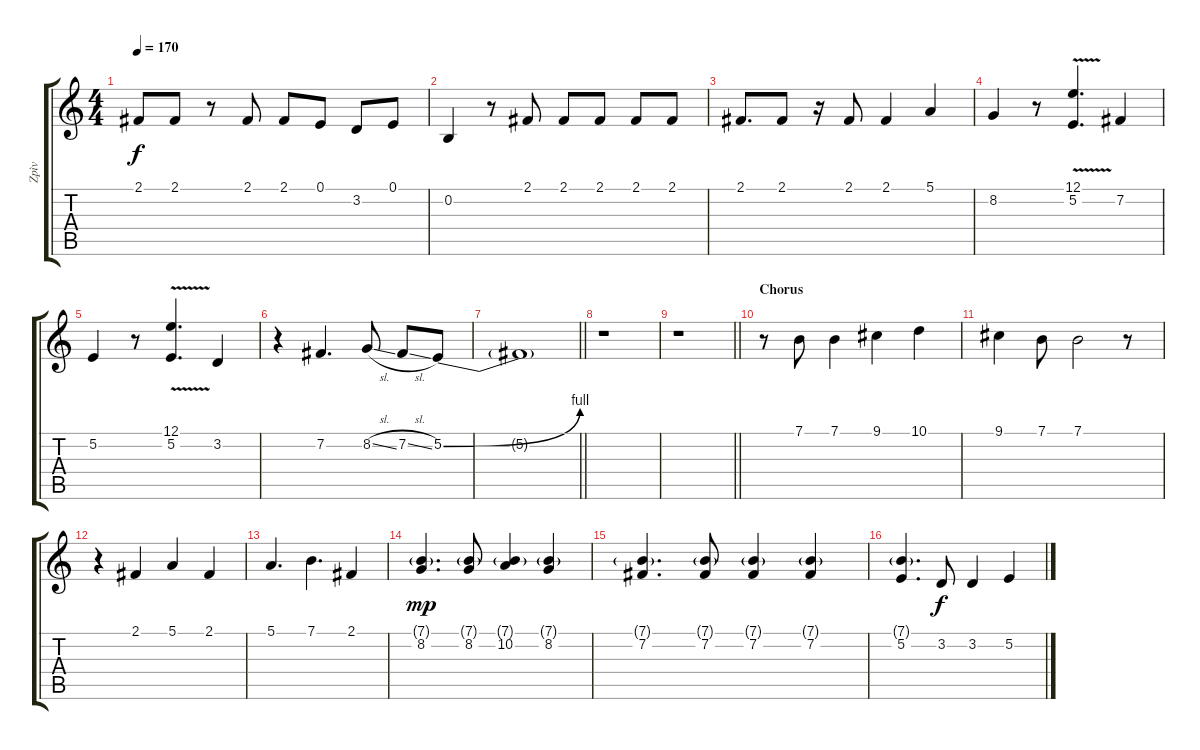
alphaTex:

\track ("Zpìv" "Zpìv") {instrument clarinet}
\staff {score tabs}
\tuning (E4 B3 G3 D3 A2 E2) {hide}
\ts (4 4)
\tempo 170
\clef g2
\ks c
2.1.8{dy f} 2.1.8 r.8 2.1.8 2.1.8 0.1.8 3.2.8 0.1.8 |
0.2.4 r.8 2.1.8 2.1.8 2.1.8 2.1.8 2.1.8 |
2.1.8{d} 2.1.8 r.16 2.1.8 2.1.4 5.1.4 |
8.2.4 r.8 (12.1 5.2{v}).4{d} 7.2.4 |
5.2.4 r.8 (12.1 5.2{v}).4{d} 3.2.4 |
r.4 7.2.4{d} 8.2{sl}.8 7.2{sl}.8 5.2{be (bend 0 0 60 4)}.8 |
\barLineRight lightlight
5.2{t}.1 |
r.1 |
\barLineRight lightlight
r.1 |
\section ("" "Chorus")
r.8 7.1.8 7.1.4 9.1.4 10.1.4 |
9.1.4 7.1.8 7.1.2 r.8 |
r.4 2.1.4 5.1.4 2.1.4 |
5.1.4{d} 7.1.4{d} 2.1.4 |
(7.1{g} 8.2).4{d dy mp} (7.1{g} 8.2).8 (7.1{g} 10.2).4 (7.1{g} 8.2).4 |
(7.1{g} 7.2).4{d} (7.1{g} 7.2).8 (7.1{g} 7.2).4 (7.1{g} 7.2).4 |
(7.1{g} 5.2).4{d} 3.2.8{dy f} 3.2.4 5.2.4
